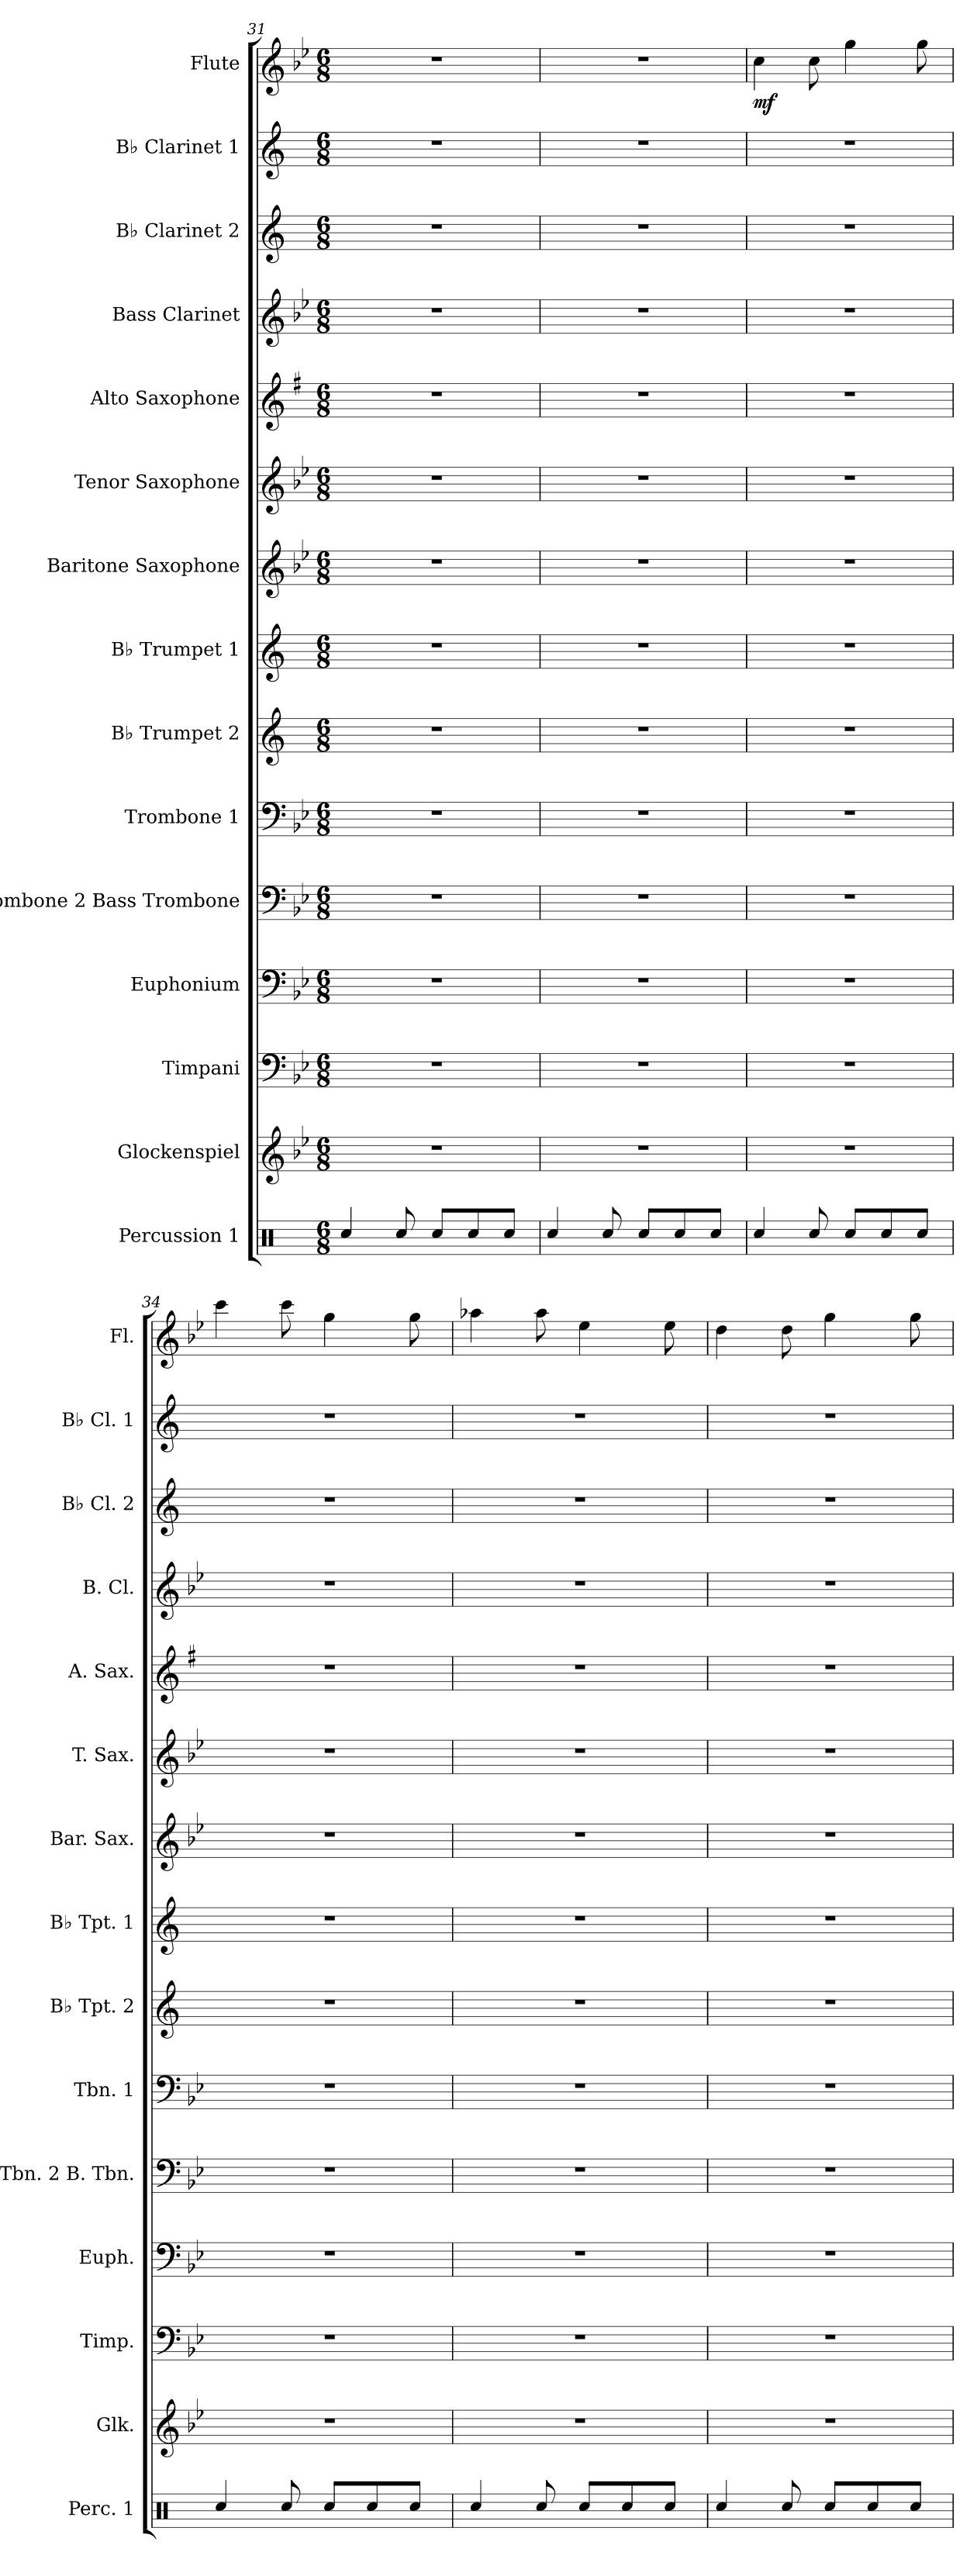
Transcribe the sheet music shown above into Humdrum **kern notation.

**kern	**kern	**kern	**kern	**kern	**kern	**kern	**kern	**kern	**kern	**kern	**kern	**kern	**kern	**kern	**dynam
*part15	*part14	*part13	*part12	*part11	*part10	*part9	*part8	*part7	*part6	*part5	*part4	*part3	*part2	*part1	*part1
*staff15	*staff14	*staff13	*staff12	*staff11	*staff10	*staff9	*staff8	*staff7	*staff6	*staff5	*staff4	*staff3	*staff2	*staff1	*staff1
*I"Percussion 1	*I"Glockenspiel	*I"Timpani	*I"Euphonium	*I"Trombone 2 Bass Trombone	*I"Trombone 1	*I"B♭ Trumpet 2	*I"B♭ Trumpet 1	*I"Baritone Saxophone	*I"Tenor Saxophone	*I"Alto Saxophone	*I"Bass Clarinet	*I"B♭ Clarinet 2	*I"B♭ Clarinet 1	*I"Flute	*
*I'Perc. 1	*I'Glk.	*I'Timp.	*I'Euph.	*I'Tbn. 2 B. Tbn.	*I'Tbn. 1	*I'B♭ Tpt. 2	*I'B♭ Tpt. 1	*I'Bar. Sax.	*I'T. Sax.	*I'A. Sax.	*I'B. Cl.	*I'B♭ Cl. 2	*I'B♭ Cl. 1	*I'Fl.	*
*clefX	*clefG2	*clefF4	*clefF4	*clefF4	*clefF4	*clefG2	*clefG2	*clefG2	*clefG2	*clefG2	*clefG2	*clefG2	*clefG2	*clefG2	*
*	*ITrd-14c-24	*	*	*	*	*ITrd1c2	*ITrd1c2	*ITrd12c21	*ITrd8c14	*ITrd5c9	*ITrd8c14	*ITrd1c2	*ITrd1c2	*	*
*k[]	*k[b-e-]	*k[b-e-]	*k[b-e-]	*k[b-e-]	*k[b-e-]	*k[b-e-]	*k[b-e-]	*k[b-e-]	*k[b-e-]	*k[b-e-]	*k[b-e-]	*k[b-e-]	*k[b-e-]	*k[b-e-]	*
*M6/8	*M6/8	*M6/8	*M6/8	*M6/8	*M6/8	*M6/8	*M6/8	*M6/8	*M6/8	*M6/8	*M6/8	*M6/8	*M6/8	*M6/8	*
=31	=31	=31	=31	=31	=31	=31	=31	=31	=31	=31	=31	=31	=31	=31	=31
4Rcc/	2.r	2.r	2.r	2.r	2.r	2.r	2.r	2.r	2.r	2.r	2.r	2.r	2.r	2.r	.
8Rcc/	.	.	.	.	.	.	.	.	.	.	.	.	.	.	.
8Rcc/L	.	.	.	.	.	.	.	.	.	.	.	.	.	.	.
8Rcc/	.	.	.	.	.	.	.	.	.	.	.	.	.	.	.
8Rcc/J	.	.	.	.	.	.	.	.	.	.	.	.	.	.	.
=32	=32	=32	=32	=32	=32	=32	=32	=32	=32	=32	=32	=32	=32	=32	=32
4Rcc/	2.r	2.r	2.r	2.r	2.r	2.r	2.r	2.r	2.r	2.r	2.r	2.r	2.r	2.r	.
8Rcc/	.	.	.	.	.	.	.	.	.	.	.	.	.	.	.
8Rcc/L	.	.	.	.	.	.	.	.	.	.	.	.	.	.	.
8Rcc/	.	.	.	.	.	.	.	.	.	.	.	.	.	.	.
8Rcc/J	.	.	.	.	.	.	.	.	.	.	.	.	.	.	.
=33	=33	=33	=33	=33	=33	=33	=33	=33	=33	=33	=33	=33	=33	=33	=33
!	!	!	!	!	!	!	!	!	!	!	!	!	!	!	!LO:DY:b
4Rcc/	2.r	2.r	2.r	2.r	2.r	2.r	2.r	2.r	2.r	2.r	2.r	2.r	2.r	4cc\	mf
8Rcc/	.	.	.	.	.	.	.	.	.	.	.	.	.	8cc\	.
8Rcc/L	.	.	.	.	.	.	.	.	.	.	.	.	.	4gg\	.
8Rcc/	.	.	.	.	.	.	.	.	.	.	.	.	.	.	.
8Rcc/J	.	.	.	.	.	.	.	.	.	.	.	.	.	8gg\	.
=34	=34	=34	=34	=34	=34	=34	=34	=34	=34	=34	=34	=34	=34	=34	=34
4Rcc/	2.r	2.r	2.r	2.r	2.r	2.r	2.r	2.r	2.r	2.r	2.r	2.r	2.r	4ccc\	.
8Rcc/	.	.	.	.	.	.	.	.	.	.	.	.	.	8ccc\	.
8Rcc/L	.	.	.	.	.	.	.	.	.	.	.	.	.	4gg\	.
8Rcc/	.	.	.	.	.	.	.	.	.	.	.	.	.	.	.
8Rcc/J	.	.	.	.	.	.	.	.	.	.	.	.	.	8gg\	.
=35	=35	=35	=35	=35	=35	=35	=35	=35	=35	=35	=35	=35	=35	=35	=35
4Rcc/	2.r	2.r	2.r	2.r	2.r	2.r	2.r	2.r	2.r	2.r	2.r	2.r	2.r	4aa-X\	.
8Rcc/	.	.	.	.	.	.	.	.	.	.	.	.	.	8aa-\	.
8Rcc/L	.	.	.	.	.	.	.	.	.	.	.	.	.	4ee-\	.
8Rcc/	.	.	.	.	.	.	.	.	.	.	.	.	.	.	.
8Rcc/J	.	.	.	.	.	.	.	.	.	.	.	.	.	8ee-\	.
=36	=36	=36	=36	=36	=36	=36	=36	=36	=36	=36	=36	=36	=36	=36	=36
4Rcc/	2.r	2.r	2.r	2.r	2.r	2.r	2.r	2.r	2.r	2.r	2.r	2.r	2.r	4dd\	.
8Rcc/	.	.	.	.	.	.	.	.	.	.	.	.	.	8dd\	.
8Rcc/L	.	.	.	.	.	.	.	.	.	.	.	.	.	4gg\	.
8Rcc/	.	.	.	.	.	.	.	.	.	.	.	.	.	.	.
8Rcc/J	.	.	.	.	.	.	.	.	.	.	.	.	.	8gg\	.
=	=	=	=	=	=	=	=	=	=	=	=	=	=	=	=
*-	*-	*-	*-	*-	*-	*-	*-	*-	*-	*-	*-	*-	*-	*-	*-
